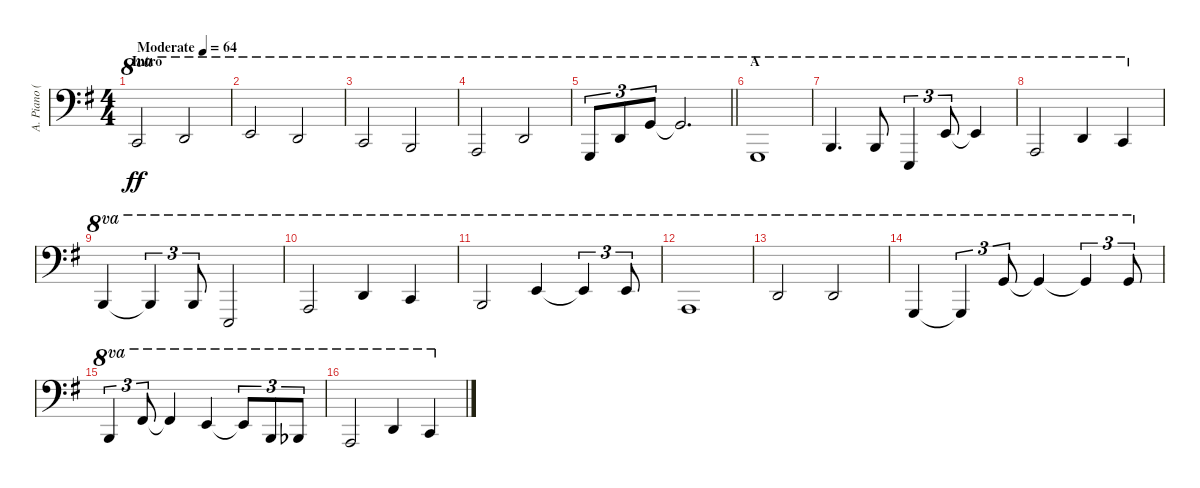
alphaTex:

\track ("A. Piano (Left Hand)" "A. Piano (") {instrument acousticgrandpiano}
\staff {score}
\tuning (G2 D2 A1 E1 B0) {hide}
\ts (4 4)
\section ("" "Intro")
\tempo (64 "Moderate")
\clef f4
\ks g
5.1.2{ot 8va dy ff instrument acousticgrandpiano} 7.1.2{ot 8va} |
9.1.2{ot 8va} 7.1.2{ot 8va} |
5.1.2{ot 8va} 4.1.2{ot 8va} |
2.1.2{ot 8va} 7.1.2{ot 8va} |
\barLineRight lightlight
0.1.8{tu (3 2) ot 8va} 7.1.8{tu (3 2) ot 8va} 12.1.8{tu (3 2) ot 8va} 12.1{t}.2{d ot 8va} |
\section ("" "A")
0.1.1{ot 8va} |
4.1.4{d ot 8va} 4.1.8{ot 8va} 2.2.4{tu (3 2) ot 8va} 9.1.8{tu (3 2) ot 8va} 9.1{t}.4{ot 8va} |
2.1.2{ot 8va} 7.1.4{ot 8va} 5.1.4{ot 8va} |
4.1.4{ot 8va} 4.1{t}.4{tu (3 2) ot 8va} 4.1.8{tu (3 2) ot 8va} 2.2.2{ot 8va} |
2.1.2{ot 8va} 7.1.4{ot 8va} 5.1.4{ot 8va} |
4.1.2{ot 8va} 9.1.4{ot 8va} 9.1{t}.4{tu (3 2) ot 8va} 9.1.8{tu (3 2) ot 8va} |
2.1.1{ot 8va} |
7.1.2{ot 8va} 7.1.2{ot 8va} |
0.1.4{ot 8va} 0.1{t}.4{tu (3 2) ot 8va} 12.1.8{tu (3 2) ot 8va} 12.1{t}.4{ot 8va} 12.1{t}.4{tu (3 2) ot 8va} 12.1.8{tu (3 2) ot 8va} |
4.1.4{tu (3 2) ot 8va} 11.1.8{tu (3 2) ot 8va} 11.1{t}.4{ot 8va} 9.1.4{ot 8va} 9.1{t}.8{tu (3 2) ot 8va} 4.1.8{tu (3 2) ot 8va} 3.1{acc b}.8{tu (3 2) ot 8va} |
2.1.2{ot 8va} 7.1.4{ot 8va} 5.1.4{ot 8va}
